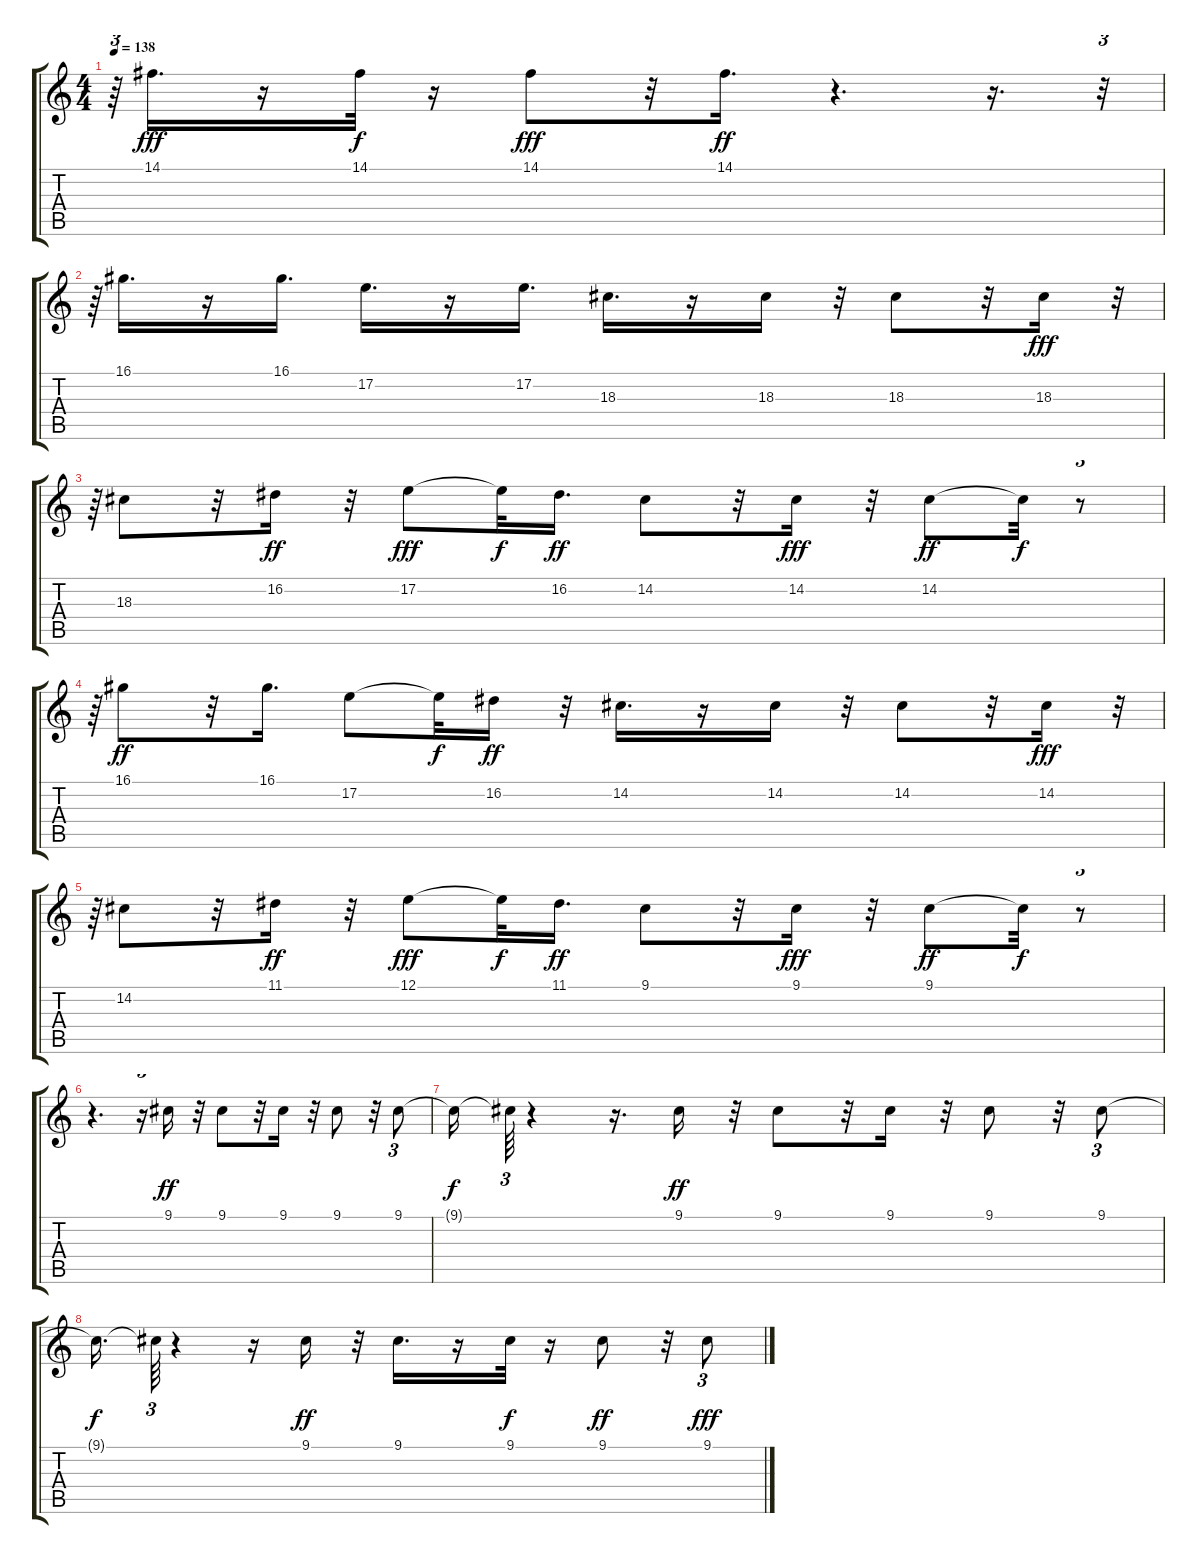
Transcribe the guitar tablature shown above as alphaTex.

\track "" {instrument flute}
\staff {score tabs}
\tuning (E4 B3 G3 D3 A2 E2) {hide}
\ts (4 4)
\tempo 138
\clef g2
\ks c
r.64{tu (3 2) dy ff} 14.1.16{d dy fff} r.16 14.1.32{dy f} r.16 14.1.8{dy fff} r.32 14.1.16{d dy ff} r.4{d} r.16{d} r.32{tu (3 2)} |
r.64{tu (3 2)} 16.1.16{d} r.16 16.1.16{d} 17.2.16{d} r.16 17.2.16{d} 18.3.16{d} r.16 18.3.16 r.32 18.3.8 r.32 18.3.16{dy fff} r.32{tu (3 2)} |
r.64{tu (3 2)} 18.3.8 r.32 16.2.16{dy ff} r.32 17.2.8{dy fff} 17.2{t}.32{dy f} 16.2.16{d dy ff} 14.2.8 r.32 14.2.16{dy fff} r.32 14.2.8{dy ff} 14.2{t}.32{dy f} r.8{tu (3 2)} |
r.64{tu (3 2)} 16.1.8{dy ff} r.32 16.1.16{d} 17.2.8 17.2{t}.32{dy f} 16.2.16{dy ff} r.32 14.2.16{d} r.16 14.2.16 r.32 14.2.8 r.32 14.2.16{dy fff} r.32{tu (3 2)} |
r.64{tu (3 2)} 14.2.8 r.32 11.1.16{dy ff} r.32 12.1.8{dy fff} 12.1{t}.32{dy f} 11.1.16{d dy ff} 9.1.8 r.32 9.1.16{dy fff} r.32 9.1.8{dy ff} 9.1{t}.32{dy f} r.8{tu (3 2)} |
r.4{d} r.16{tu (3 2)} 9.1.16{dy ff} r.32 9.1.8 r.32 9.1.16 r.32 9.1.8 r.32 9.1.8{tu (3 2)} |
9.1{t}.16{dy f} 9.1{t}.64{tu (3 2)} r.4 r.16{d} 9.1.16{dy ff} r.32 9.1.8 r.32 9.1.16 r.32 9.1.8 r.32 9.1.8{tu (3 2)} |
9.1{t}.16{d dy f} 9.1{t}.64{tu (3 2)} r.4 r.16 9.1.16{dy ff} r.32 9.1.16{d} r.16 9.1.32{dy f} r.16 9.1.8{dy ff} r.32 9.1.8{tu (3 2) dy fff}
